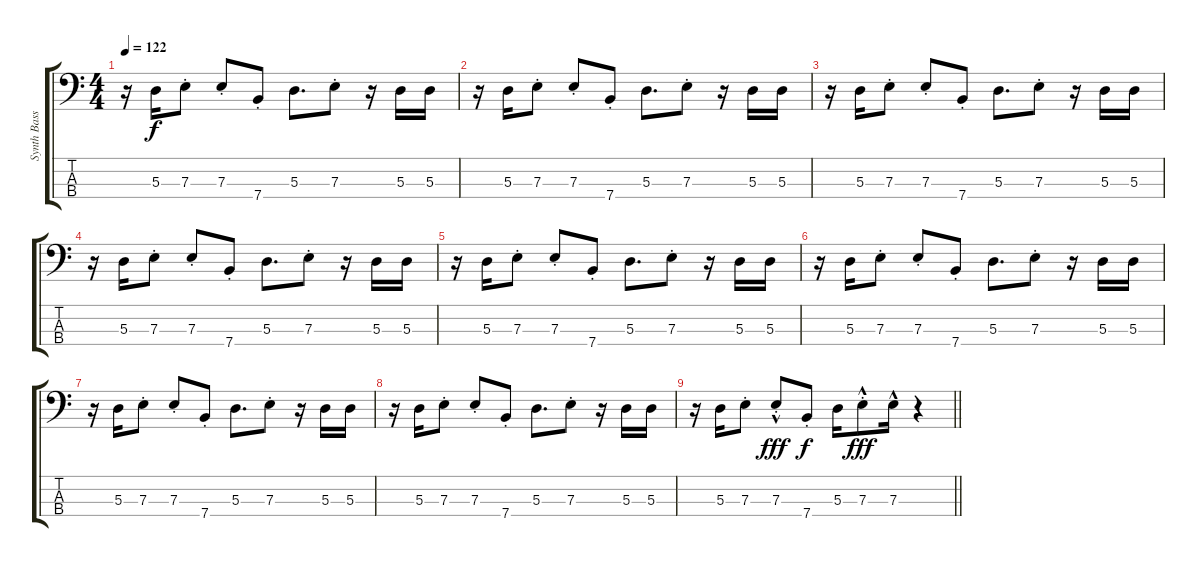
\track ("Synth Bass" "Synth Bass") {instrument synthbass1 bank 255}
\staff {score tabs}
\tuning (G2 D2 A1 E1) {hide}
\ts (4 4)
\tempo 122
\clef f4
\ks c
r.16{dy f} 5.3.16 7.3{st}.8 7.3{st}.8 7.4{st}.8 5.3.8{d} 7.3{st}.8 r.16 5.3.16 5.3.16 |
r.16 5.3.16 7.3{st}.8 7.3{st}.8 7.4{st}.8 5.3.8{d} 7.3{st}.8 r.16 5.3.16 5.3.16 |
r.16 5.3.16 7.3{st}.8 7.3{st}.8 7.4{st}.8 5.3.8{d} 7.3{st}.8 r.16 5.3.16 5.3.16 |
r.16 5.3.16 7.3{st}.8 7.3{st}.8 7.4{st}.8 5.3.8{d} 7.3{st}.8 r.16 5.3.16 5.3.16 |
r.16 5.3.16 7.3{st}.8 7.3{st}.8 7.4{st}.8 5.3.8{d} 7.3{st}.8 r.16 5.3.16 5.3.16 |
r.16 5.3.16 7.3{st}.8 7.3{st}.8 7.4{st}.8 5.3.8{d} 7.3{st}.8 r.16 5.3.16 5.3.16 |
r.16 5.3.16 7.3{st}.8 7.3{st}.8 7.4{st}.8 5.3.8{d} 7.3{st}.8 r.16 5.3.16 5.3.16 |
r.16 5.3.16 7.3{st}.8 7.3{st}.8 7.4{st}.8 5.3.8{d} 7.3{st}.8 r.16 5.3.16 5.3.16 |
\barLineRight lightlight
r.16 5.3.16 7.3{st}.8 7.3{hac st}.8{dy fff} 7.4{st}.8{dy f} 5.3.16 7.3{hac st}.8{dy fff} 7.3{hac}.16 r.4
